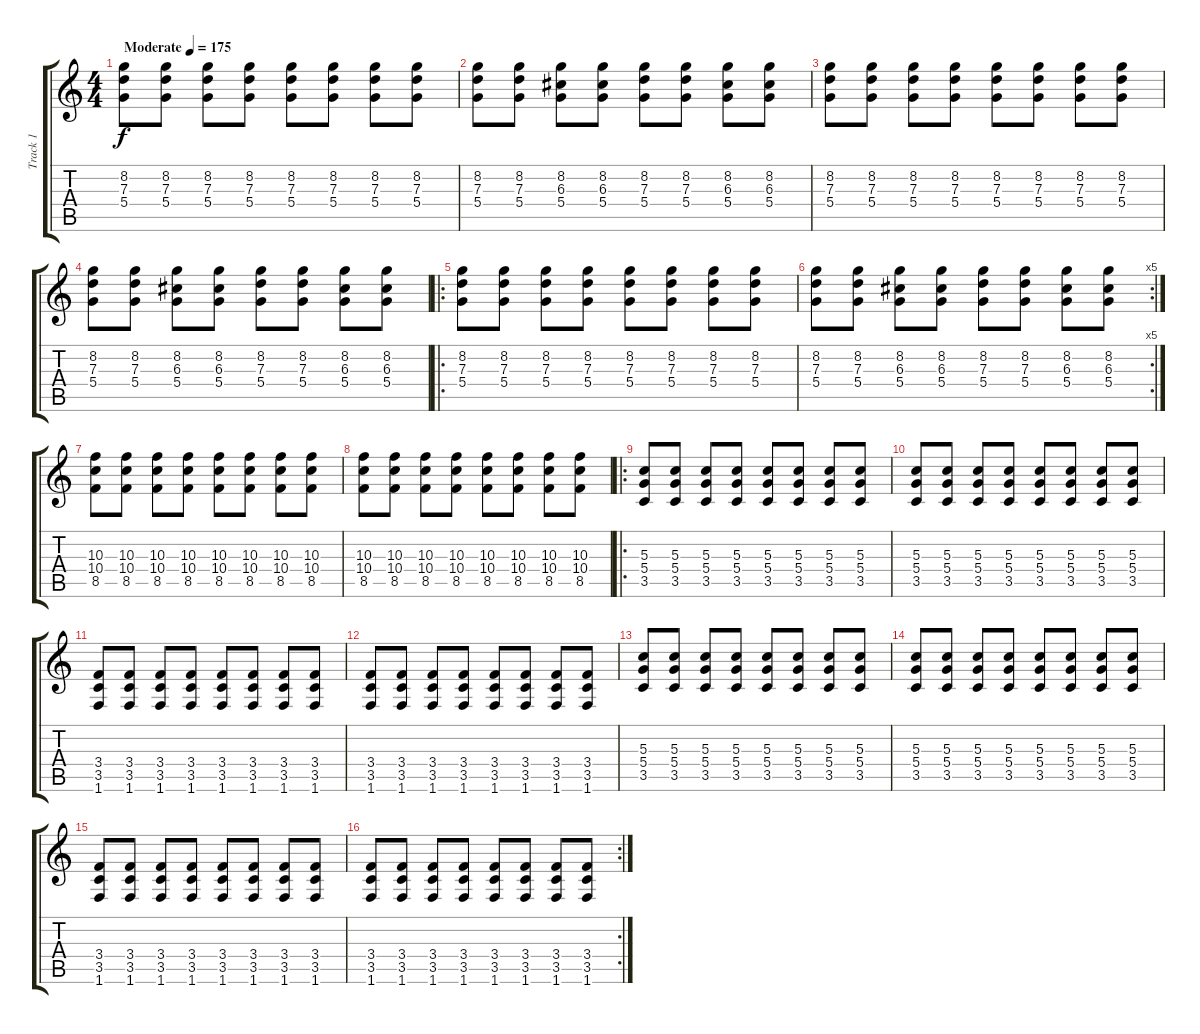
\track ("Track 1" "Track 1") {instrument distortionguitar}
\staff {score tabs}
\tuning (E4 B3 G3 D3 A2 E2) {hide}
\ts (4 4)
\tempo (175 "Moderate")
\clef g2
\ks c
(8.2 7.3 5.4).8{dy f instrument distortionguitar} (8.2 7.3 5.4).8 (8.2 7.3 5.4).8 (8.2 7.3 5.4).8 (8.2 7.3 5.4).8 (8.2 7.3 5.4).8 (8.2 7.3 5.4).8 (8.2 7.3 5.4).8 |
(8.2 7.3 5.4).8 (8.2 7.3 5.4).8 (8.2 6.3 5.4).8 (8.2 6.3 5.4).8 (8.2 7.3 5.4).8 (8.2 7.3 5.4).8 (8.2 6.3 5.4).8 (8.2 6.3 5.4).8 |
(8.2 7.3 5.4).8 (8.2 7.3 5.4).8 (8.2 7.3 5.4).8 (8.2 7.3 5.4).8 (8.2 7.3 5.4).8 (8.2 7.3 5.4).8 (8.2 7.3 5.4).8 (8.2 7.3 5.4).8 |
(8.2 7.3 5.4).8 (8.2 7.3 5.4).8 (8.2 6.3 5.4).8 (8.2 6.3 5.4).8 (8.2 7.3 5.4).8 (8.2 7.3 5.4).8 (8.2 6.3 5.4).8 (8.2 6.3 5.4).8 |
\ro
(8.2 7.3 5.4).8 (8.2 7.3 5.4).8 (8.2 7.3 5.4).8 (8.2 7.3 5.4).8 (8.2 7.3 5.4).8 (8.2 7.3 5.4).8 (8.2 7.3 5.4).8 (8.2 7.3 5.4).8 |
\rc 5
(8.2 7.3 5.4).8 (8.2 7.3 5.4).8 (8.2 6.3 5.4).8 (8.2 6.3 5.4).8 (8.2 7.3 5.4).8 (8.2 7.3 5.4).8 (8.2 6.3 5.4).8 (8.2 6.3 5.4).8 |
(10.3 10.4 8.5).8 (10.3 10.4 8.5).8 (10.3 10.4 8.5).8 (10.3 10.4 8.5).8 (10.3 10.4 8.5).8 (10.3 10.4 8.5).8 (10.3 10.4 8.5).8 (10.3 10.4 8.5).8 |
(10.3 10.4 8.5).8 (10.3 10.4 8.5).8 (10.3 10.4 8.5).8 (10.3 10.4 8.5).8 (10.3 10.4 8.5).8 (10.3 10.4 8.5).8 (10.3 10.4 8.5).8 (10.3 10.4 8.5).8 |
\ro
(5.3 5.4 3.5).8 (5.3 5.4 3.5).8 (5.3 5.4 3.5).8 (5.3 5.4 3.5).8 (5.3 5.4 3.5).8 (5.3 5.4 3.5).8 (5.3 5.4 3.5).8 (5.3 5.4 3.5).8 |
(5.3 5.4 3.5).8 (5.3 5.4 3.5).8 (5.3 5.4 3.5).8 (5.3 5.4 3.5).8 (5.3 5.4 3.5).8 (5.3 5.4 3.5).8 (5.3 5.4 3.5).8 (5.3 5.4 3.5).8 |
(3.4 3.5 1.6).8 (3.4 3.5 1.6).8 (3.4 3.5 1.6).8 (3.4 3.5 1.6).8 (3.4 3.5 1.6).8 (3.4 3.5 1.6).8 (3.4 3.5 1.6).8 (3.4 3.5 1.6).8 |
(3.4 3.5 1.6).8 (3.4 3.5 1.6).8 (3.4 3.5 1.6).8 (3.4 3.5 1.6).8 (3.4 3.5 1.6).8 (3.4 3.5 1.6).8 (3.4 3.5 1.6).8 (3.4 3.5 1.6).8 |
(5.3 5.4 3.5).8 (5.3 5.4 3.5).8 (5.3 5.4 3.5).8 (5.3 5.4 3.5).8 (5.3 5.4 3.5).8 (5.3 5.4 3.5).8 (5.3 5.4 3.5).8 (5.3 5.4 3.5).8 |
(5.3 5.4 3.5).8 (5.3 5.4 3.5).8 (5.3 5.4 3.5).8 (5.3 5.4 3.5).8 (5.3 5.4 3.5).8 (5.3 5.4 3.5).8 (5.3 5.4 3.5).8 (5.3 5.4 3.5).8 |
(3.4 3.5 1.6).8 (3.4 3.5 1.6).8 (3.4 3.5 1.6).8 (3.4 3.5 1.6).8 (3.4 3.5 1.6).8 (3.4 3.5 1.6).8 (3.4 3.5 1.6).8 (3.4 3.5 1.6).8 |
\rc 2
(3.4 3.5 1.6).8 (3.4 3.5 1.6).8 (3.4 3.5 1.6).8 (3.4 3.5 1.6).8 (3.4 3.5 1.6).8 (3.4 3.5 1.6).8 (3.4 3.5 1.6).8 (3.4 3.5 1.6).8
